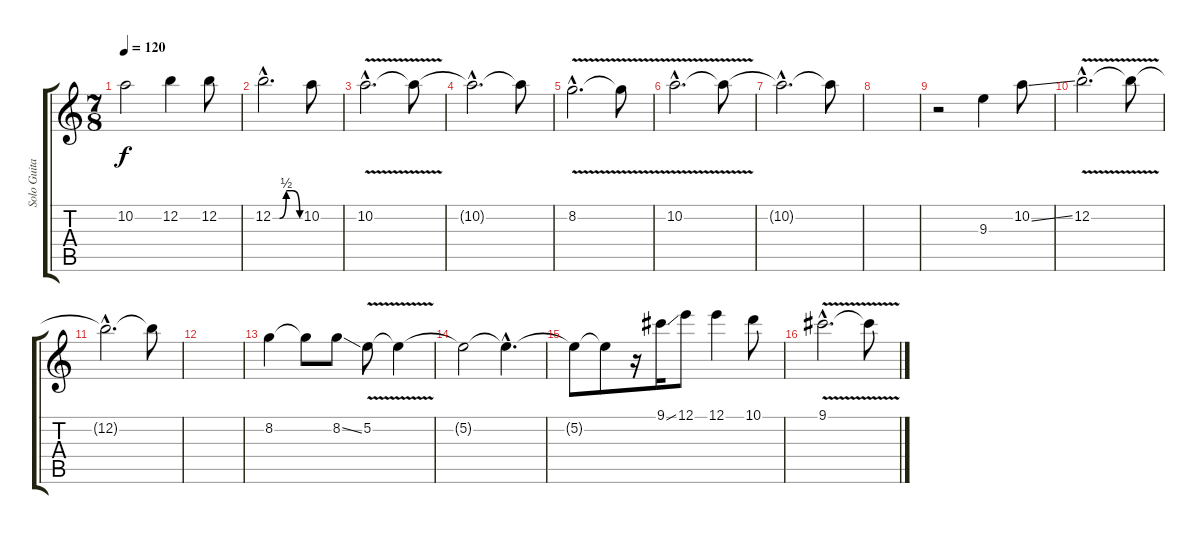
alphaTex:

\track ("Solo Guitar" "Solo Guita") {instrument overdrivenguitar}
\staff {score tabs}
\tuning (E4 B3 G3 D3 A2 E2) {hide}
\ts (7 8)
\tempo 120
\clef g2
\ks c
10.2{t}.2{dy f} 12.2.4 12.2.8 |
12.2{be (custom 0 0 15 0 30 2 45 2 60 0) hac}.2{d} 10.2.8 |
10.2{v hac}.2{d} 10.2{t}.8 |
10.2{hac t}.2{d} 10.2{t}.8 |
8.2{v hac}.2{d} 8.2{t}.8 |
10.2{v hac}.2{d} 10.2{t}.8 |
10.2{hac t}.2{d} 10.2{t}.8 |
|
r.2 9.3.4 10.2{ss}.8 |
12.2{v hac}.2{d} 12.2{t}.8 |
12.2{hac t}.2{d} 12.2{t}.8 |
|
8.2.4 8.2{t}.8 8.2{ss}.8 5.2{v}.8 5.2{t}.4 |
5.2{t}.2 5.2{hac t}.4{d} |
5.2{t}.8 5.2{t}.8 r.16 9.1{ss}.16 12.1.8 12.1.4 10.1.8 |
9.1{v hac}.2{d} 9.1{t}.8
